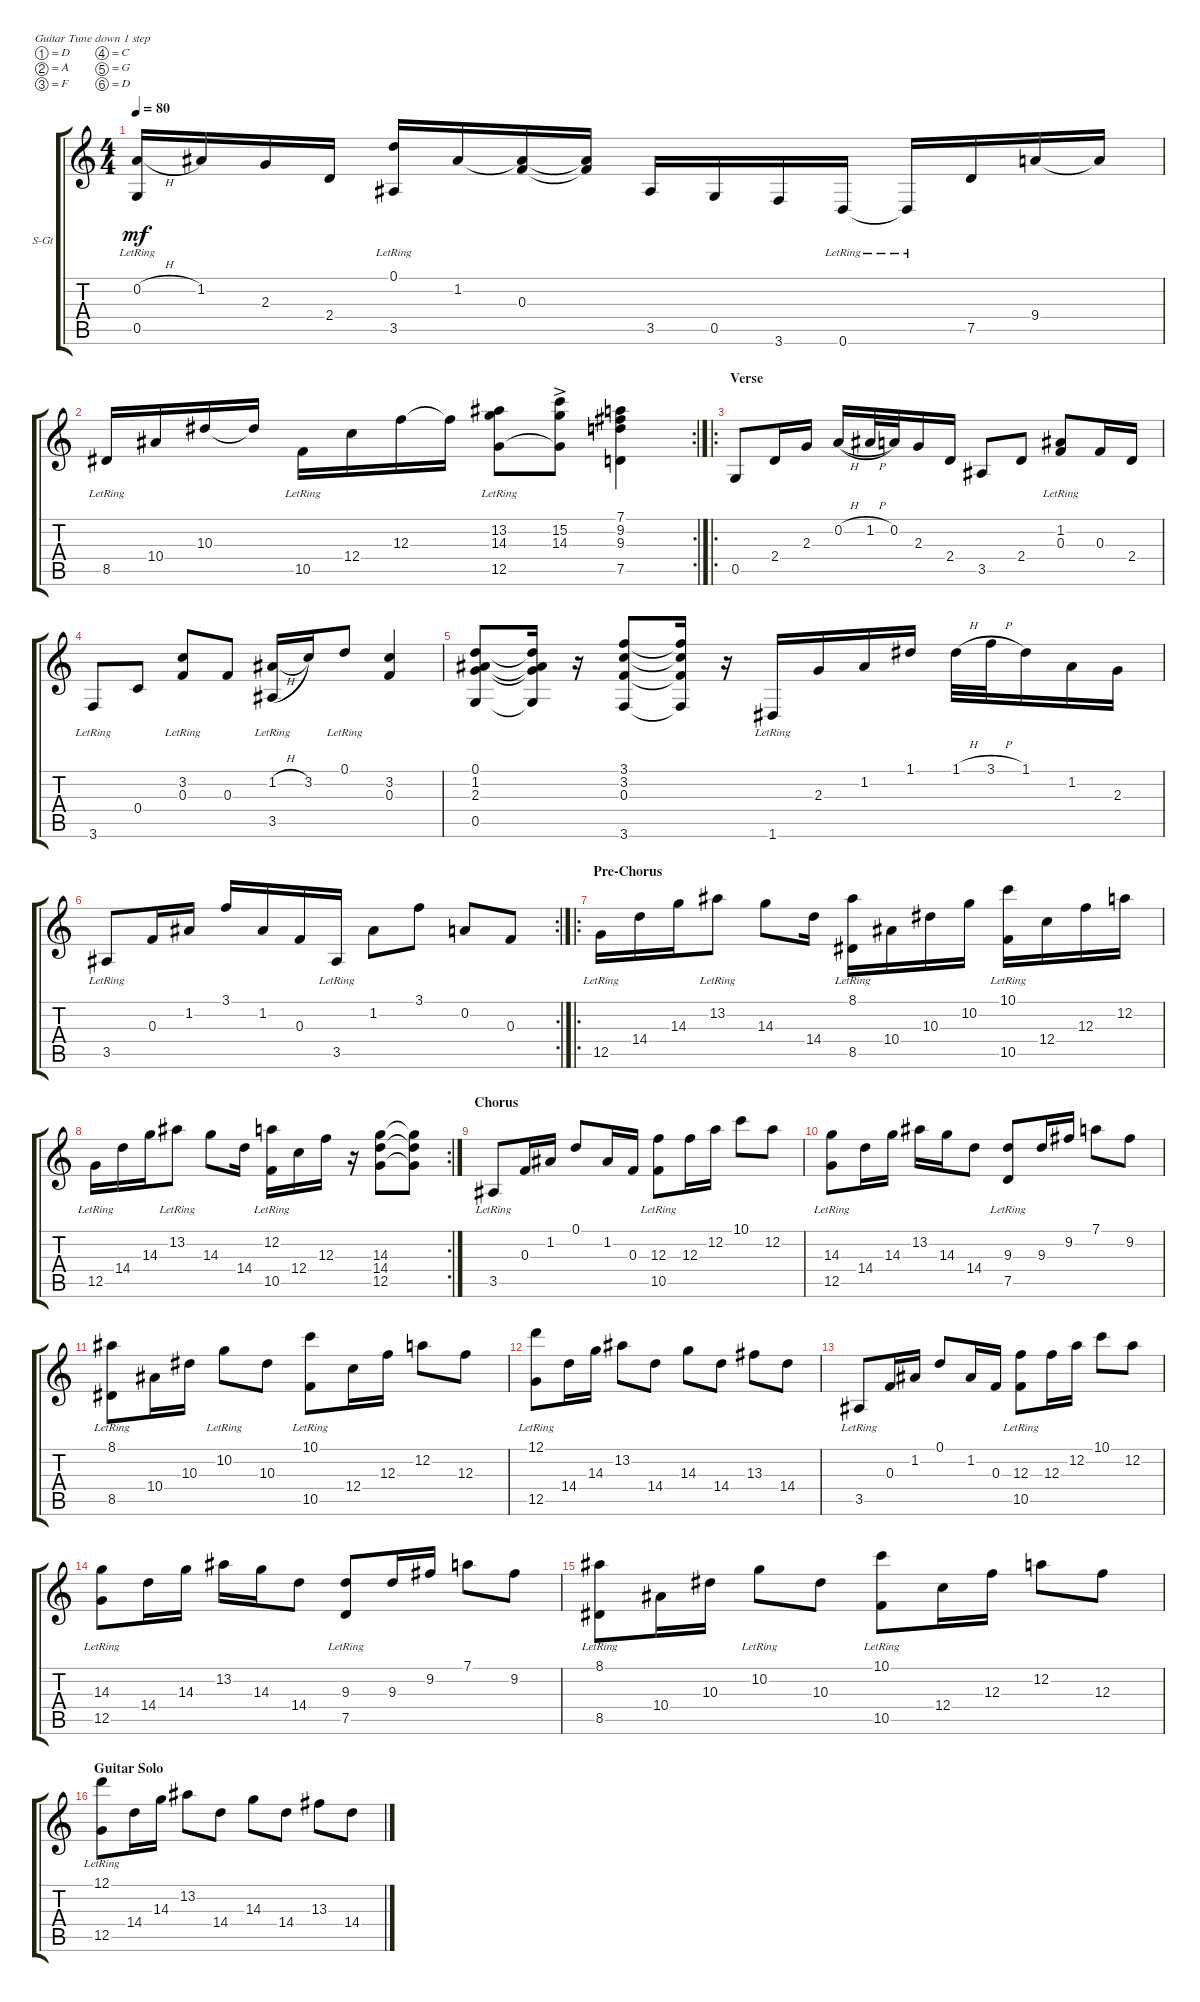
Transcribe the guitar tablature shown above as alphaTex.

\defaultSystemsLayout 4
\bracketExtendMode groupsimilarinstruments
\firstSystemTrackNameOrientation horizontal
\otherSystemsTrackNameOrientation horizontal
\track ("Steel Guitar" "S-Gt") {instrument acousticguitarsteel}
\staff {score tabs}
\tuning (D4 A3 F3 C3 G2 D2)
\ts (4 4)
\tempo 80
\clef g2
\ks c
(0.2{h} 0.5{lr}).16{dy mf} 1.2.16 2.3.16 2.4.16 (3.5{lr} 0.1).16 1.2.16 (0.3 1.2{t}).16 (1.2{t} 0.3{t}).16 3.5.16 0.5.16 3.6.16 0.6{lr}.16 0.6{lr t}.16 7.5.16 9.4.16 9.4{t}.16 |
\rc 2
8.5{lr}.16 10.4.16 10.3.16 10.3{t}.16 10.5{lr}.16 12.4.16 12.3.16 12.3{t}.16 (12.5{lr} 14.3 13.2).8 (14.3 15.2{ac} 12.5{t}).8 (7.5 9.3 9.2 7.1).4 |
\ro
\section ("" "Verse")
0.5.8 2.4.16 2.3.16 0.2{h}.16{legatoorigin} 1.2{h}.32{legatoorigin} 0.2.32 2.3.16 2.4.16 3.5.8 2.4.8 (0.3 1.2{lr}).8 0.3.16 2.4.16 |
3.6{lr}.8 0.4.8 (0.3 3.2{lr}).8 0.3.8 (3.5{lr} 1.2{h}).16{legatoorigin} 3.2.16 0.1{lr}.8 (3.2 0.3).4 |
(0.5 2.3 1.2 0.1).8 (0.1{t} 1.2{t} 2.3{t} 0.5{t}).16 r.16 (3.6 0.3 3.2 3.1).8 (3.6{t} 0.3{t} 3.2{t} 3.1{t}).16 r.16 1.6{lr}.16 2.3.16 1.2.16 1.1.16 1.1{h}.32 3.1{h}.32 1.1.16 1.2.16 2.3.16 |
\rc 2
3.5{lr}.8 0.3.16 1.2.16 3.1.16 1.2.16 0.3.16 3.5{lr}.16 1.2.8 3.1.8 0.2.8 0.3.8 |
\ro
\section ("" "Pre-Chorus")
12.5{lr}.16 14.4.16 14.3.16 13.2{lr}.8 14.3.8 14.4.16 (8.5{lr} 8.1).16 10.4.16 10.3.16 10.2.16 (10.5{lr} 10.1).16 12.4.16 12.3.16 12.2.16 |
\rc 2
12.5{lr}.16 14.4.16 14.3.16 13.2{lr}.8 14.3.8 14.4.16 (10.5{lr} 12.2).16 12.4.16 12.3.16 r.16 (12.5 14.4 14.3).8 (14.3{t} 14.4{t} 12.5{t}).8 |
\section ("" "Chorus")
3.5{lr}.8 0.3.16 1.2.16 0.1.8 1.2.16 0.3.16 (10.5{lr} 12.3).8 12.3.16 12.2.16 10.1.8 12.2.8 |
(12.5{lr} 14.3).8 14.4.16 14.3.16 13.2.16 14.3.16 14.4.8 (7.5{lr} 9.3).8 9.3.16 9.2.16 7.1.8 9.2.8 |
(8.5{lr} 8.1).8 10.4.16 10.3.16 10.2{lr}.8 10.3.8 (10.5{lr} 10.1).8 12.4.16 12.3.16 12.2.8 12.3.8 |
(12.5{lr} 12.1).8 14.4.16 14.3.16 13.2.8 14.4.8 14.3.8 14.4.8 13.3.8 14.4.8 |
3.5{lr}.8 0.3.16 1.2.16 0.1.8 1.2.16 0.3.16 (10.5{lr} 12.3).8 12.3.16 12.2.16 10.1.8 12.2.8 |
(12.5{lr} 14.3).8 14.4.16 14.3.16 13.2.16 14.3.16 14.4.8 (7.5{lr} 9.3).8 9.3.16 9.2.16 7.1.8 9.2.8 |
(8.5{lr} 8.1).8 10.4.16 10.3.16 10.2{lr}.8 10.3.8 (10.5{lr} 10.1).8 12.4.16 12.3.16 12.2.8 12.3.8 |
\section ("" "Guitar Solo")
(12.5{lr} 12.1).8 14.4.16 14.3.16 13.2.8 14.4.8 14.3.8 14.4.8 13.3.8 14.4.8
